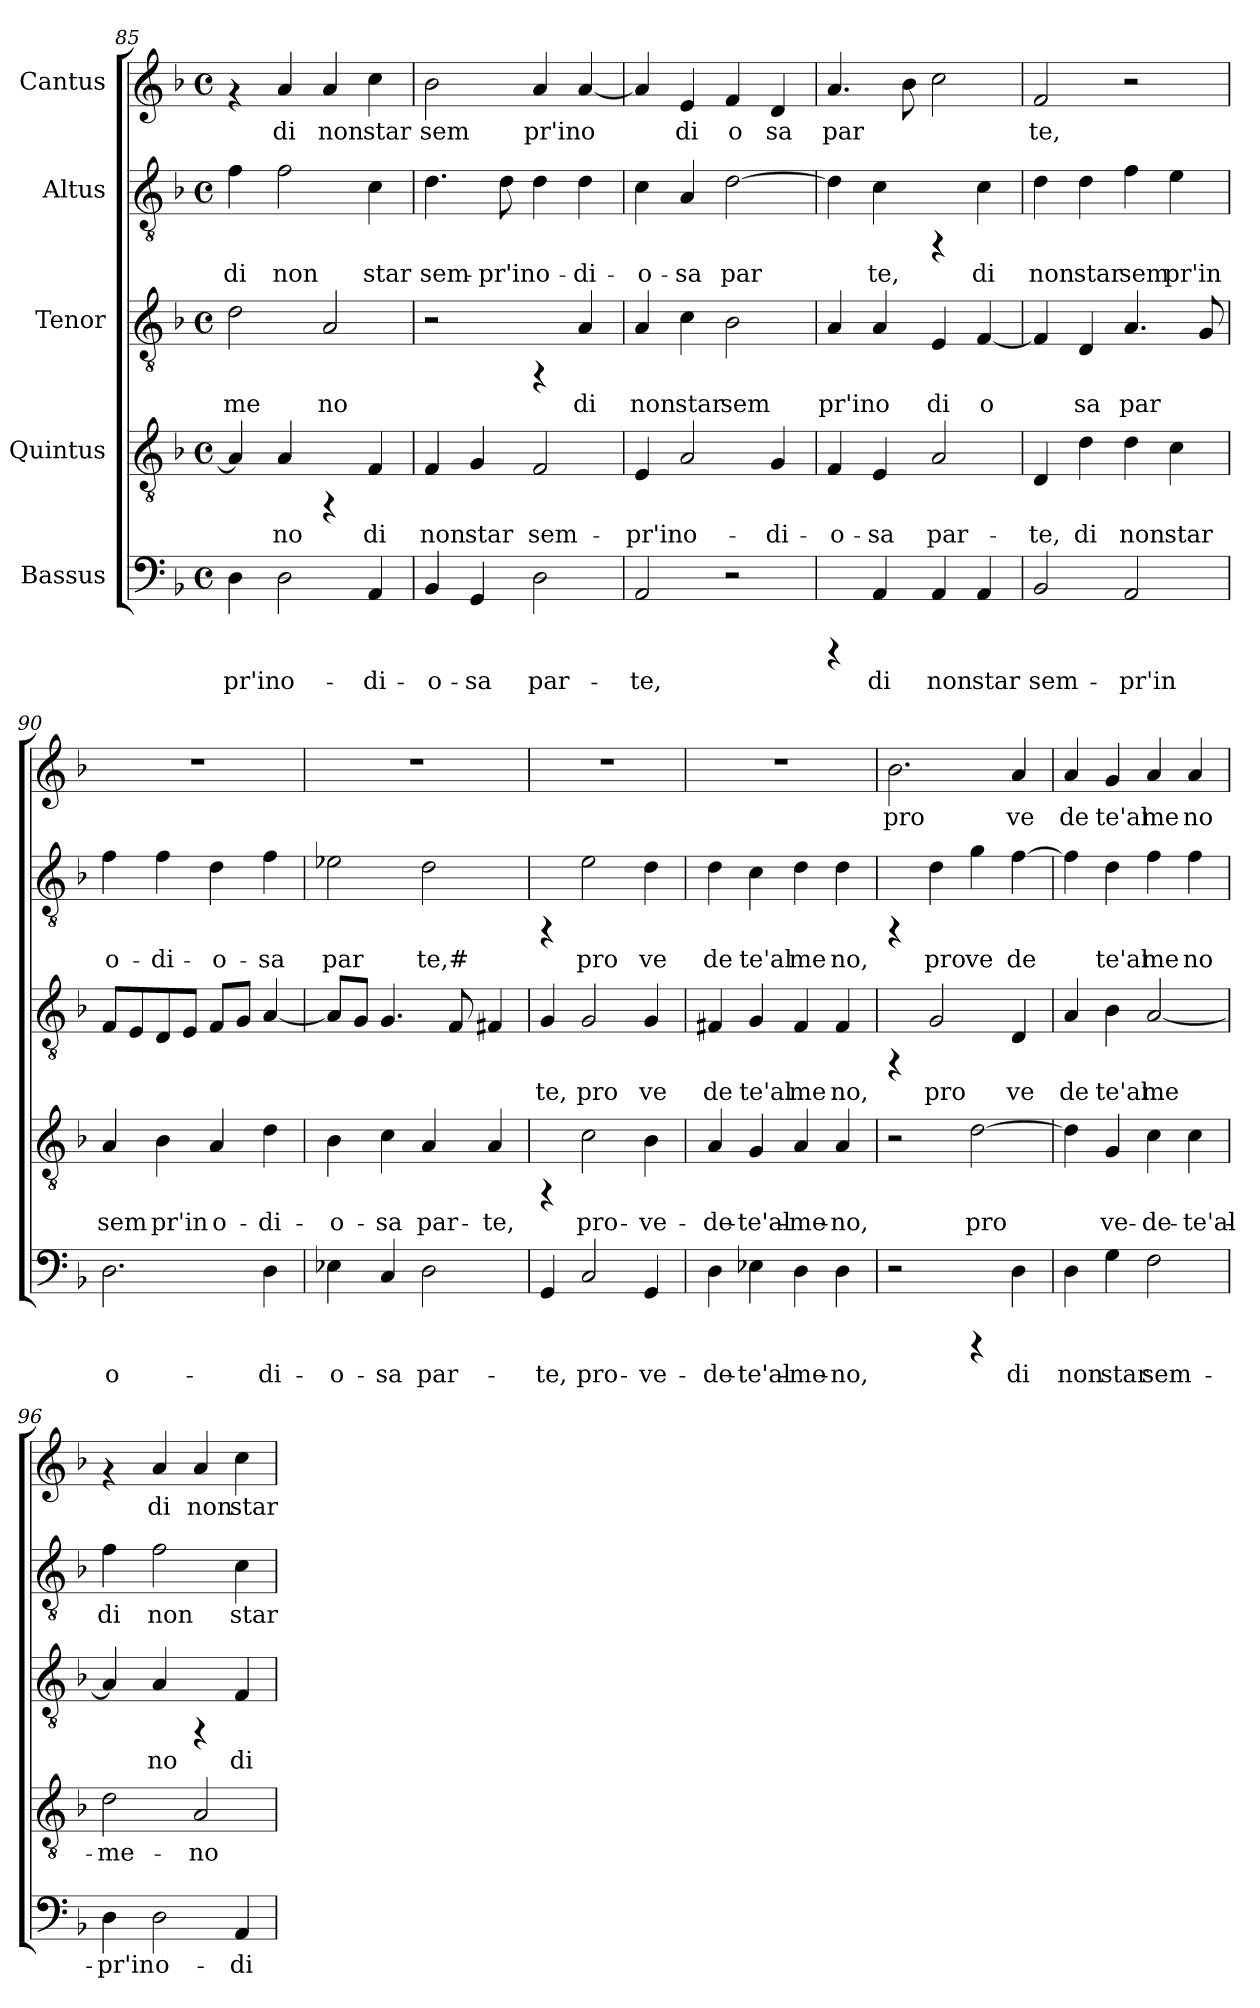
**kern	**text	**kern	**text	**kern	**text	**kern	**text	**kern	**text
*part5	*part5	*part4	*part4	*part3	*part3	*part2	*part2	*part1	*part1
*staff5	*staff5	*staff4	*staff4	*staff3	*staff3	*staff2	*staff2	*staff1	*staff1
*I"Bassus	*	*I"Quintus	*	*I"Tenor	*	*I"Altus	*	*I"Cantus	*
!!LO:PB:g=z
*clefF4	*	*clefGv2	*	*clefGv2	*	*clefGv2	*	*clefG2	*
*k[b-]	*	*k[b-]	*	*k[b-]	*	*k[b-]	*	*k[b-]	*
*F:	*	*F:	*	*F:	*	*F:	*	*F:	*
*M4/4	*	*M4/4	*	*M4/4	*	*M4/4	*	*M4/4	*
*met(c)	*	*met(c)	*	*met(c)	*	*met(c)	*	*met(c)	*
=85	=85	=85	=85	=85	=85	=85	=85	=85	=85
!	!LO:LY:b:cj	!	!LO:LY:b:cj	!	!LO:LY:b:cj	!	!LO:LY:b:cj	!	!
4D\	pr'in	4A/]	--	2d\	me	4f\	di	4rf	.
!	!LO:LY:b:cj	!	!LO:LY:b:cj	!	!	!	!LO:LY:b:cj	!	!LO:LY:b:cj
2D\	o-	4A/	-no	.	.	2f\	non	4a/	di
!	!	!	!	!	!LO:LY:b:cj	!	!	!	!LO:LY:b:cj
.	.	4rFF	.	2A/	no	.	.	4a/	non
!	!LO:LY:b:cj	!	!LO:LY:b:cj	!	!	!	!LO:LY:b:cj	!	!LO:LY:b:cj
4AA/	-di-	4F/	di	.	.	4c\	star	4cc\	star
=86	=86	=86	=86	=86	=86	=86	=86	=86	=86
!	!LO:LY:b:cj	!	!LO:LY:b:cj	!	!	!	!LO:LY:b:cj	!	!LO:LY:b:cj
4BB-/	-o-	4F/	non	2r	.	4.d\	sem-	2b-\	sem
!	!LO:LY:b:cj	!	!LO:LY:b:cj	!	!	!	!	!	!
4GG/	-sa	4G/	star	.	.	.	.	.	.
!	!	!	!	!	!	!	!LO:LY:b:cj	!	!
.	.	.	.	.	.	8d\	-pr'in	.	.
!	!LO:LY:b:cj	!	!LO:LY:b:cj	!	!	!	!LO:LY:b:cj	!	!LO:LY:b:cj
2D\	par-	2F/	sem-	4rFF	.	4d\	o-	4a/	pr'in
!	!	!	!	!	!LO:LY:b:cj	!	!LO:LY:b:cj	!	!LO:LY:b:cj
.	.	.	.	4A/	di	4d\	-di-	[<4a/	o
=87	=87	=87	=87	=87	=87	=87	=87	=87	=87
!	!LO:LY:b:cj	!	!LO:LY:b:cj	!	!LO:LY:b:cj	!	!LO:LY:b:cj	!	!LO:LY:b:cj
2AA/	-te,	4E/	-pr'in	4A/	non	4c\	-o-	4a/]	.
!	!	!	!LO:LY:b:cj	!	!LO:LY:b:cj	!	!LO:LY:b:cj	!	!LO:LY:b:cj
.	.	2A/	o-	4c\	star	4A/	-sa	4e/	di
!	!	!	!	!	!LO:LY:b:cj	!	!LO:LY:b:cj	!	!LO:LY:b:cj
2r	.	.	.	2B-\	sem	[>2d\	par-	4f/	o
!	!	!	!LO:LY:b:cj	!	!	!	!	!	!LO:LY:b:cj
.	.	4G/	-di-	.	.	.	.	4d/	sa
=88	=88	=88	=88	=88	=88	=88	=88	=88	=88
!	!	!	!LO:LY:b:cj	!	!LO:LY:b:cj	!	!LO:LY:b:cj	!	!LO:LY:b:cj
4rCCC	.	4F/	-o-	4A/	pr'in	4d\]	--	4.a/	par
!	!LO:LY:b:cj	!	!LO:LY:b:cj	!	!LO:LY:b:cj	!	!LO:LY:b:cj	!	!
4AA/	di	4E/	-sa	4A/	o	4c\	-te,	.	.
!	!	!	!	!	!	!	!	!	!LO:LY:b:cj
.	.	.	.	.	.	.	.	8b-\	.
!	!LO:LY:b:cj	!	!LO:LY:b:cj	!	!LO:LY:b:cj	!	!	!	!LO:LY:b:cj
4AA/	non	2A/	par-	4E/	di	4rFF	.	2cc\	.
!	!LO:LY:b:cj	!	!	!	!LO:LY:b:cj	!	!LO:LY:b:cj	!	!
4AA/	star	.	.	[<4F/	o	4c\	di	.	.
=89	=89	=89	=89	=89	=89	=89	=89	=89	=89
!	!LO:LY:b:cj	!	!LO:LY:b:cj	!	!LO:LY:b:cj	!	!LO:LY:b:cj	!	!LO:LY:b:cj
2BB-/	sem-	4D/	-te,	4F/]	.	4d\	non	2f/	te,
!	!	!	!LO:LY:b:cj	!	!LO:LY:b:cj	!	!LO:LY:b:cj	!	!
.	.	4d\	di	4D/	sa	4d\	star	.	.
!	!LO:LY:b:cj	!	!LO:LY:b:cj	!	!LO:LY:b:cj	!	!LO:LY:b:cj	!	!
2AA/	-pr'in	4d\	non	4.A/	par	4f\	sem	2r	.
!	!	!	!LO:LY:b:cj	!	!	!	!LO:LY:b:cj	!	!
.	.	4c\	star	.	.	4e\	pr'in	.	.
!	!	!	!	!	!LO:LY:b:cj	!	!	!	!
.	.	.	.	8G/	.	.	.	.	.
=90	=90	=90	=90	=90	=90	=90	=90	=90	=90
!	!LO:LY:b:cj	!	!LO:LY:b:cj	!	!LO:LY:b:cj	!	!LO:LY:b:cj	!	!
2.D\	o-	4A/	sem	8F/L	.	4f\	o-	1r	.
!	!	!	!	!	!LO:LY:b:cj	!	!	!	!
.	.	.	.	8E/	.	.	.	.	.
!	!	!	!LO:LY:b:cj	!	!LO:LY:b:cj	!	!LO:LY:b:cj	!	!
.	.	4B-\	pr'in	8D/	.	4f\	-di-	.	.
!	!	!	!	!	!LO:LY:b:cj	!	!	!	!
.	.	.	.	8E/J	.	.	.	.	.
!	!	!	!LO:LY:b:cj	!	!LO:LY:b:cj	!	!LO:LY:b:cj	!	!
.	.	4A/	o-	8F/L	.	4d\	-o-	.	.
!	!	!	!	!	!LO:LY:b:cj	!	!	!	!
.	.	.	.	8G/J	.	.	.	.	.
!	!LO:LY:b:cj	!	!LO:LY:b:cj	!	!LO:LY:b:cj	!	!LO:LY:b:cj	!	!
4D\	-di-	4d\	-di-	[<4A/	.	4f\	-sa	.	.
!!LO:LB:g=z
=91	=91	=91	=91	=91	=91	=91	=91	=91	=91
!	!LO:LY:b:cj	!	!LO:LY:b:cj	!	!LO:LY:b:cj	!	!LO:LY:b:cj	!	!
4E-X\	-o-	4B-\	-o-	8A/L]	.	2e-X\	par	1r	.
!	!	!	!	!	!LO:LY:b:cj	!	!	!	!
.	.	.	.	8G/J	.	.	.	.	.
!	!LO:LY:b:cj	!	!LO:LY:b:cj	!	!LO:LY:b:cj	!	!	!	!
4C/	-sa	4c\	-sa	4.G/	.	.	.	.	.
!	!LO:LY:b:cj	!	!LO:LY:b:cj	!	!	!	!LO:LY:b:cj	!	!
2D\	par-	4A/	par-	.	.	2d\	te,#	.	.
!	!	!	!	!	!LO:LY:b:cj	!	!	!	!
.	.	.	.	8F/	.	.	.	.	.
!	!	!	!LO:LY:b:cj	!	!LO:LY:b:cj	!	!	!	!
.	.	4A/	-te,	4F#/	.	.	.	.	.
=92	=92	=92	=92	=92	=92	=92	=92	=92	=92
!	!LO:LY:b:cj	!	!	!	!LO:LY:b:cj	!	!	!	!
4GG/	-te,	4rFF	.	4G/	te,	4rFF	.	1r	.
!	!LO:LY:b:cj	!	!LO:LY:b:cj	!	!LO:LY:b:cj	!	!LO:LY:b:cj	!	!
2C/	pro-	2c\	pro-	2G/	pro	2e\	pro	.	.
!	!LO:LY:b:cj	!	!LO:LY:b:cj	!	!LO:LY:b:cj	!	!LO:LY:b:cj	!	!
4GG/	-ve-	4B-\	-ve-	4G/	ve	4d\	ve	.	.
=93	=93	=93	=93	=93	=93	=93	=93	=93	=93
!	!LO:LY:b:cj	!	!LO:LY:b:cj	!	!LO:LY:b:cj	!	!LO:LY:b:cj	!	!
4D\	-de-	4A/	-de-	4F#X/	de	4d\	de	1r	.
!	!LO:LY:b:cj	!	!LO:LY:b:cj	!	!LO:LY:b:cj	!	!LO:LY:b:cj	!	!
4E-X\	-te'al-	4G/	-te'al-	4G/	te'al	4c\	te'al	.	.
!	!LO:LY:b:cj	!	!LO:LY:b:cj	!	!LO:LY:b:cj	!	!LO:LY:b:cj	!	!
4D\	-me-	4A/	-me-	4F#/	me	4d\	me	.	.
!	!LO:LY:b:cj	!	!LO:LY:b:cj	!	!LO:LY:b:cj	!	!LO:LY:b:cj	!	!
4D\	-no,	4A/	-no,	4F#/	no,	4d\	no,	.	.
=94	=94	=94	=94	=94	=94	=94	=94	=94	=94
!	!	!	!	!	!	!	!	!	!LO:LY:b:cj
2r	.	2r	.	4rFF	.	4rFF	.	2.b-\	pro
!	!	!	!	!	!LO:LY:b:cj	!	!LO:LY:b:cj	!	!
.	.	.	.	2G/	pro	4d\	pro	.	.
!	!	!	!LO:LY:b:cj	!	!	!	!LO:LY:b:cj	!	!
4rCCC	.	[>2d\	pro-	.	.	4g\	ve	.	.
!	!LO:LY:b:cj	!	!	!	!LO:LY:b:cj	!	!LO:LY:b:cj	!	!LO:LY:b:cj
4D\	di	.	.	4D/	ve	[>4f\	de	4a/	ve
=95	=95	=95	=95	=95	=95	=95	=95	=95	=95
!	!LO:LY:b:cj	!	!LO:LY:b:cj	!	!LO:LY:b:cj	!	!LO:LY:b:cj	!	!LO:LY:b:cj
4D\	non	4d\]	--	4A/	de	4f\]	.	4a/	de
!	!LO:LY:b:cj	!	!LO:LY:b:cj	!	!LO:LY:b:cj	!	!LO:LY:b:cj	!	!LO:LY:b:cj
4G\	star	4G/	-ve-	4B-\	te'al	4d\	te'al	4g/	te'al
!	!LO:LY:b:cj	!	!LO:LY:b:cj	!	!LO:LY:b:cj	!	!LO:LY:b:cj	!	!LO:LY:b:cj
2F\	sem-	4c\	-de-	[<2A/	me	4f\	me	4a/	me
!	!	!	!LO:LY:b:cj	!	!	!	!LO:LY:b:cj	!	!LO:LY:b:cj
.	.	4c\	-te'al-	.	.	4f\	no	4a/	no
=96	=96	=96	=96	=96	=96	=96	=96	=96	=96
!	!LO:LY:b:cj	!	!LO:LY:b:cj	!	!LO:LY:b:cj	!	!LO:LY:b:cj	!	!
4D\	-pr'in	2d\	-me-	4A/]	.	4f\	di	4rf	.
!	!LO:LY:b:cj	!	!	!	!LO:LY:b:cj	!	!LO:LY:b:cj	!	!LO:LY:b:cj
2D\	o-	.	.	4A/	no	2f\	non	4a/	di
!	!	!	!LO:LY:b:cj	!	!	!	!	!	!LO:LY:b:cj
.	.	2A/	-no	4rFF	.	.	.	4a/	non
!	!LO:LY:b:cj	!	!	!	!LO:LY:b:cj	!	!LO:LY:b:cj	!	!LO:LY:b:cj
4AA/	-di-	.	.	4F/	di	4c\	star	4cc\	star
=	=	=	=	=	=	=	=	=	=
*-	*-	*-	*-	*-	*-	*-	*-	*-	*-
